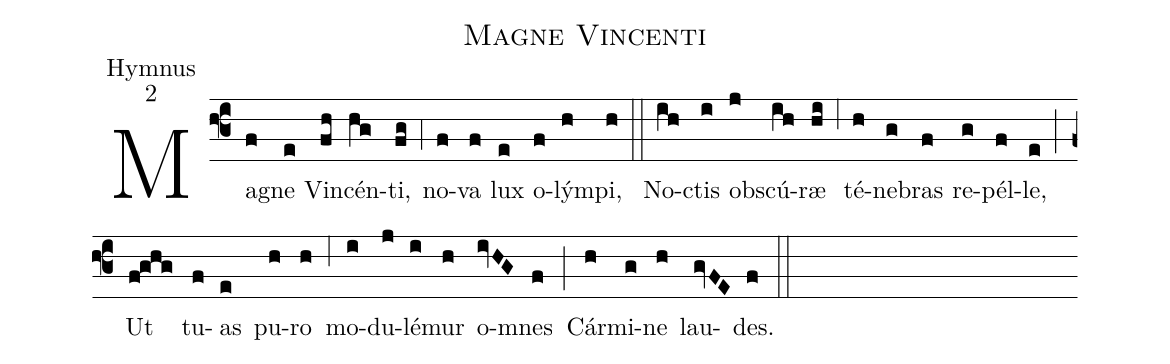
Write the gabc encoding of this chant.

name:Magne Vincenti;
office-part:Hymnus;
mode:2;
%%
(f3) Ma(f)gne(e) Vin(fh)cén(hg)ti,(fg) (,4) no(f)va(f) lux(e) o(f)lým(h)pi,(h) (::)
No(ih)ctis(i) ob(j)scú(ih)ræ(hi) (,6) té(h)ne(g)bras(f) re(g)pél(f)le,(e) (;) Ut(f!ghg) tu(f)as(e) pu(h)ro(h) (,6) mo(i)du(j)lé(i)mur(h) o(ivHG)mnes(f) (;) Cár(h)mi(g)ne(h) lau(gvFE)des.(f) (::)
